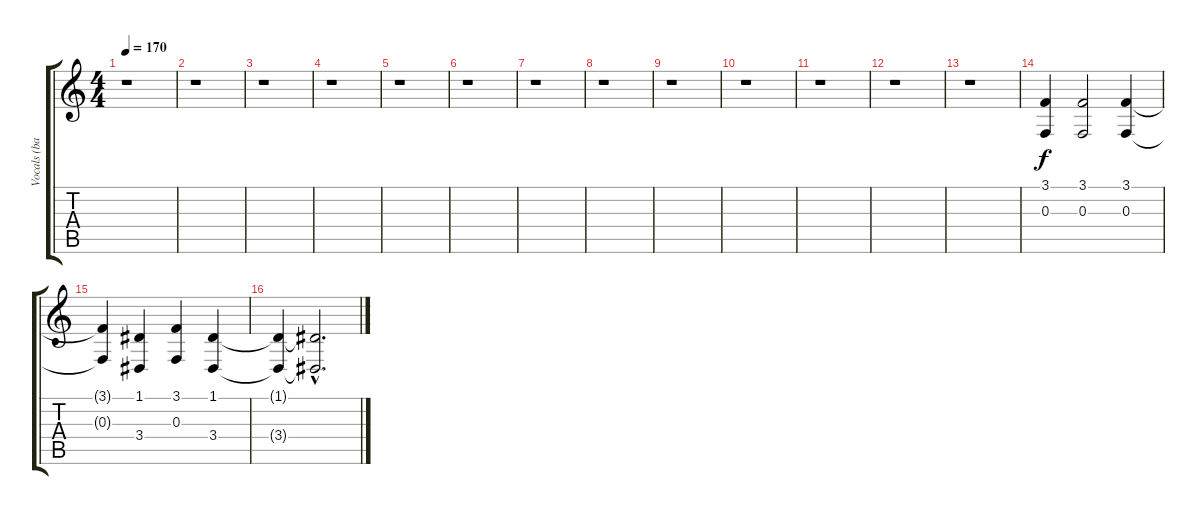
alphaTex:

\track ("Vocals (back-up)" "Vocals (ba") {instrument stringensemble1}
\staff {score tabs}
\tuning (D4 A3 F3 C3 G2 C2) {hide}
\ts (4 4)
\tempo 170
\clef g2
\ks c
r.1{dy f} |
r.1 |
r.1 |
r.1 |
r.1 |
r.1 |
r.1 |
r.1 |
r.1 |
r.1 |
r.1 |
r.1 |
r.1 |
(3.1 0.3).4 (3.1 0.3).2 (3.1 0.3).4 |
(3.1{t} 0.3{t}).4 (1.1 3.4).4 (3.1 0.3).4 (1.1 3.4).4 |
(1.1{t} 3.4{t}).4 (1.1{hac t} 3.4{hac t}).2{d}
